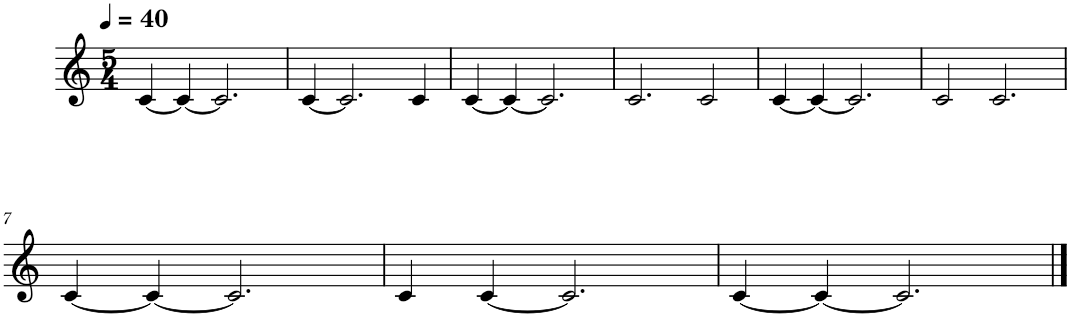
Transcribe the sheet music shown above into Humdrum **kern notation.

**kern
*part1
*staff1
*I"Piano
*I'Pno.
*clefG2
*k[]
*M5/4
*MM40
=1
[4c/
4c/_
2.c/]
=2
[4c/
2.c/]
4c/
=3
[4c/
4c/_
2.c/]
=4
2.c/
2c/
=5
[4c/
4c/_
2.c/]
=6
2c/
2.c/
!!LO:LB:g=z
=7
[4c/
4c/_
2.c/]
=8
4c/
[4c/
2.c/]
=9
[4c/
4c/_
2.c/]
==
*-
